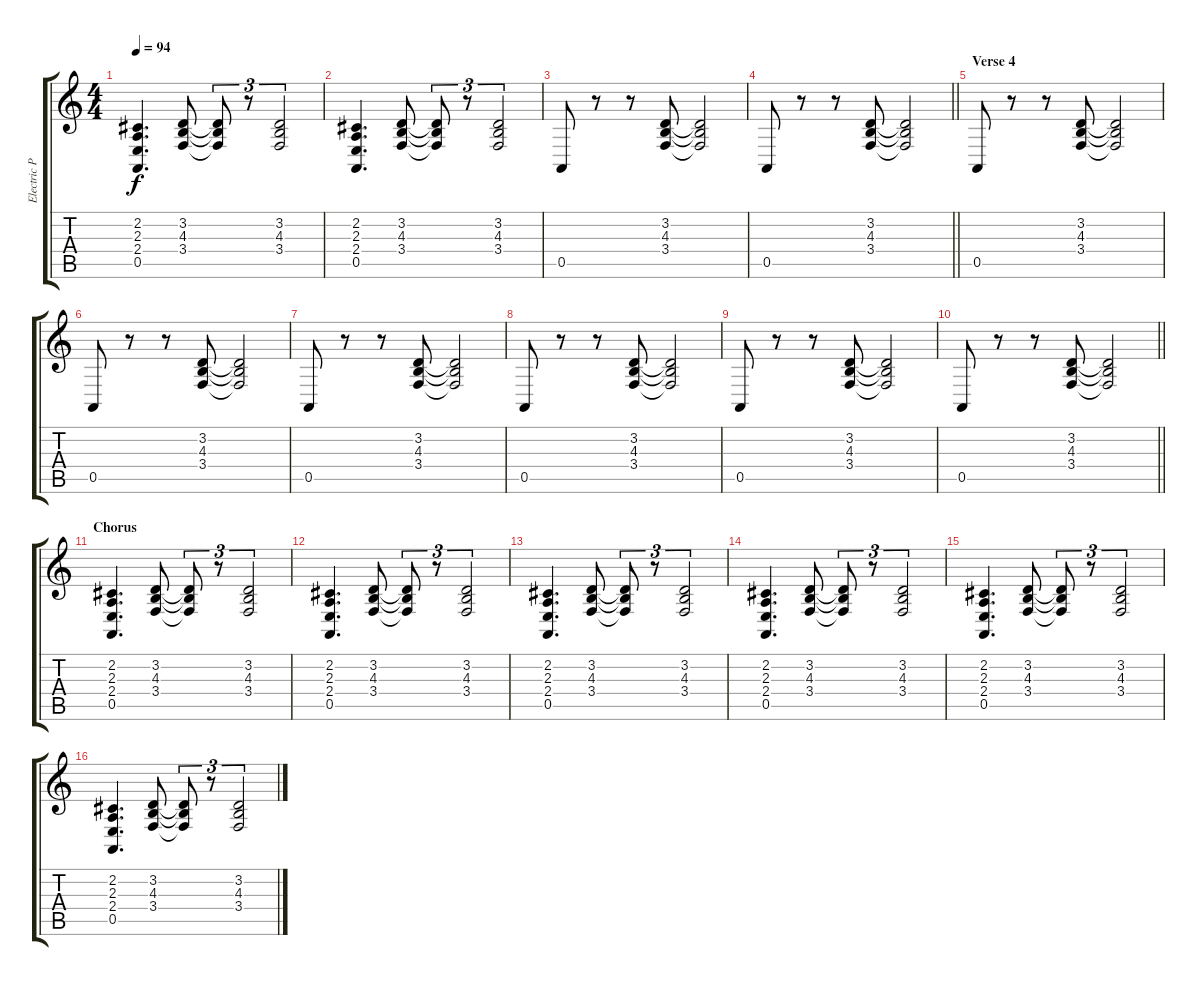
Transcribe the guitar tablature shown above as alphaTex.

\track ("Electric Piano" "Electric P") {instrument electricpiano1}
\staff {score tabs}
\tuning (E4 B3 G3 D3 A2 E2) {hide}
\ts (4 4)
\tempo 94
\clef g2
\ks c
(2.2 2.3 2.4 0.5).4{d dy f} (3.2 4.3 3.4).8 (3.2{t} 4.3{t} 3.4{t}).8{tu (3 2)} r.8{tu (3 2)} (3.2 4.3 3.4).2{tu (3 2)} |
(2.2 2.3 2.4 0.5).4{d} (3.2 4.3 3.4).8 (3.2{t} 4.3{t} 3.4{t}).8{tu (3 2)} r.8{tu (3 2)} (3.2 4.3 3.4).2{tu (3 2)} |
0.5.8 r.8 r.8 (3.2 4.3 3.4).8 (3.2{t} 4.3{t} 3.4{t}).2 |
\barLineRight lightlight
0.5.8 r.8 r.8 (3.2 4.3 3.4).8 (3.2{t} 4.3{t} 3.4{t}).2 |
\section ("" "Verse 4")
0.5.8 r.8 r.8 (3.2 4.3 3.4).8 (3.2{t} 4.3{t} 3.4{t}).2 |
0.5.8 r.8 r.8 (3.2 4.3 3.4).8 (3.2{t} 4.3{t} 3.4{t}).2 |
0.5.8 r.8 r.8 (3.2 4.3 3.4).8 (3.2{t} 4.3{t} 3.4{t}).2 |
0.5.8 r.8 r.8 (3.2 4.3 3.4).8 (3.2{t} 4.3{t} 3.4{t}).2 |
0.5.8 r.8 r.8 (3.2 4.3 3.4).8 (3.2{t} 4.3{t} 3.4{t}).2 |
\barLineRight lightlight
0.5.8 r.8 r.8 (3.2 4.3 3.4).8 (3.2{t} 4.3{t} 3.4{t}).2 |
\section ("" "Chorus")
(2.2 2.3 2.4 0.5).4{d} (3.2 4.3 3.4).8 (3.2{t} 4.3{t} 3.4{t}).8{tu (3 2)} r.8{tu (3 2)} (3.2 4.3 3.4).2{tu (3 2)} |
(2.2 2.3 2.4 0.5).4{d} (3.2 4.3 3.4).8 (3.2{t} 4.3{t} 3.4{t}).8{tu (3 2)} r.8{tu (3 2)} (3.2 4.3 3.4).2{tu (3 2)} |
(2.2 2.3 2.4 0.5).4{d} (3.2 4.3 3.4).8 (3.2{t} 4.3{t} 3.4{t}).8{tu (3 2)} r.8{tu (3 2)} (3.2 4.3 3.4).2{tu (3 2)} |
(2.2 2.3 2.4 0.5).4{d} (3.2 4.3 3.4).8 (3.2{t} 4.3{t} 3.4{t}).8{tu (3 2)} r.8{tu (3 2)} (3.2 4.3 3.4).2{tu (3 2)} |
(2.2 2.3 2.4 0.5).4{d} (3.2 4.3 3.4).8 (3.2{t} 4.3{t} 3.4{t}).8{tu (3 2)} r.8{tu (3 2)} (3.2 4.3 3.4).2{tu (3 2)} |
(2.2 2.3 2.4 0.5).4{d} (3.2 4.3 3.4).8 (3.2{t} 4.3{t} 3.4{t}).8{tu (3 2)} r.8{tu (3 2)} (3.2 4.3 3.4).2{tu (3 2)}
